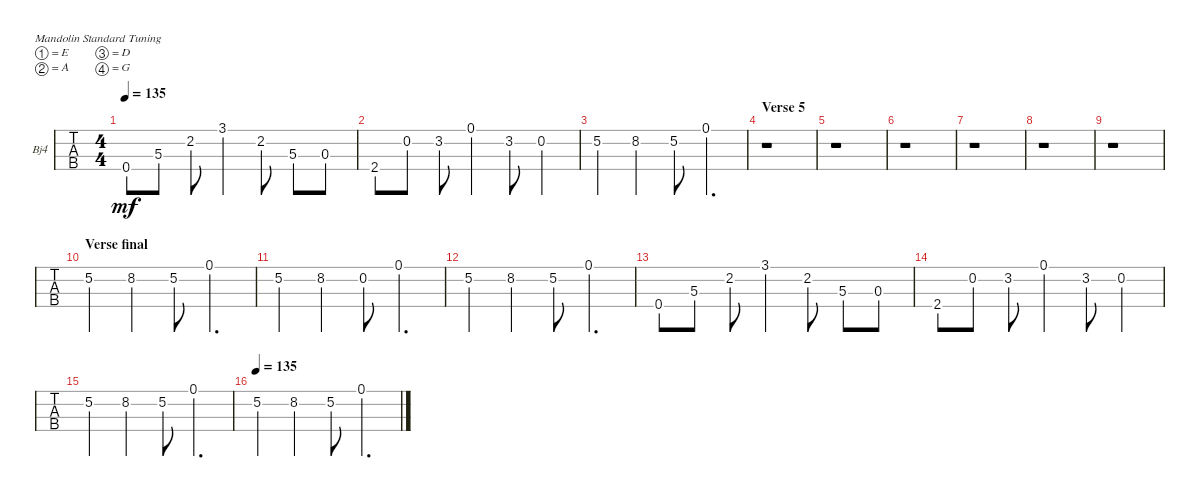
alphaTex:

\bracketExtendMode groupsimilarinstruments
\firstSystemTrackNameOrientation horizontal
\otherSystemsTrackNameOrientation horizontal
\chordDiagramsInScore
\track ("Banjo" "Bj4") {instrument banjo}
\staff {tabs}
\tuning (E4 A3 D3 G2)
\ts (4 4)
\tempo 135
\clef g2
\ks c
0.4.8{dy mf} 5.3.8 2.2.8 3.1.4 2.2.8 5.3.8 0.3.8 |
2.4.8 0.2.8 3.2.8 0.1.4 3.2.8 0.2.4 |
5.2.4 8.2.4 5.2.8 0.1.4{d} |
\section ("" "Verse 5")
r.1 |
r.1 |
r.1 |
r.1 |
r.1 |
r.1 |
\section ("" "Verse final")
5.2.4 8.2.4 5.2.8 0.1.4{d} |
5.2.4 8.2.4 0.2.8 0.1.4{d} |
5.2.4 8.2.4 5.2.8 0.1.4{d} |
0.4.8 5.3.8 2.2.8 3.1.4 2.2.8 5.3.8 0.3.8 |
2.4.8 0.2.8 3.2.8 0.1.4 3.2.8 0.2.4 |
5.2.4 8.2.4 5.2.8 0.1.4{d} |
\tempo 135
5.2.4 8.2.4 5.2.8 0.1.4{d}
